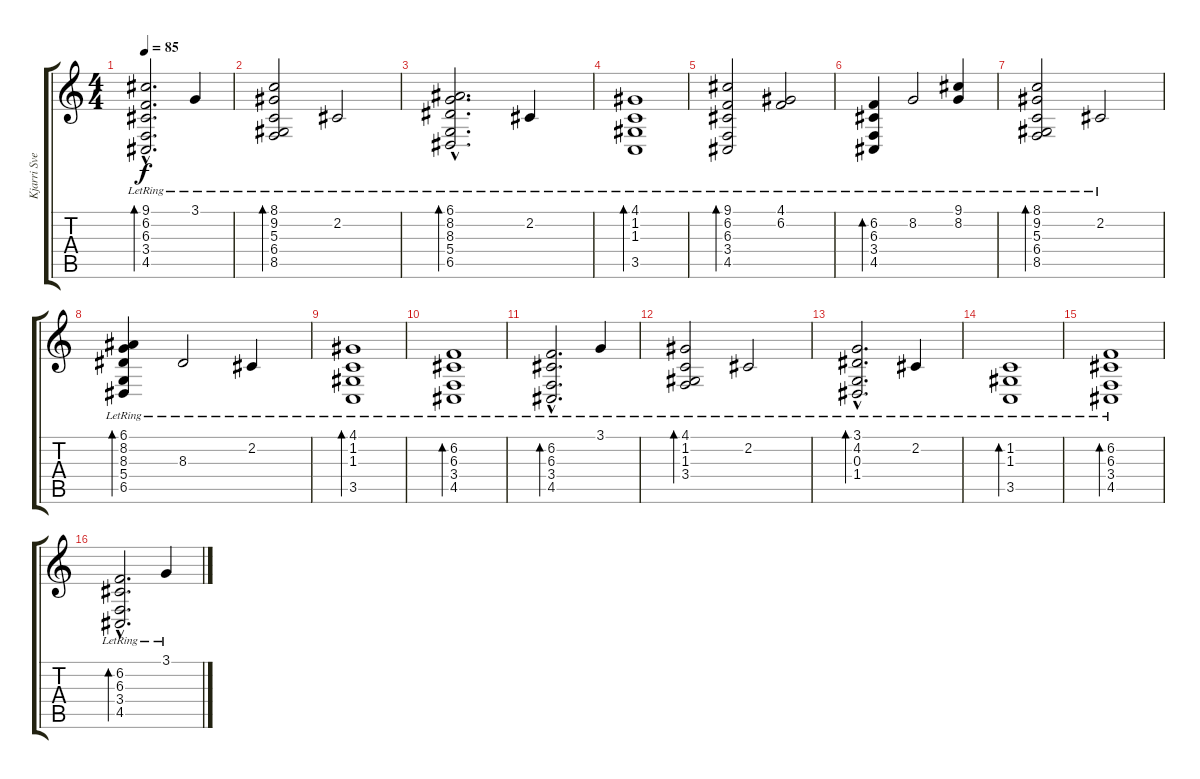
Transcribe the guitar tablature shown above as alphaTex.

\track ("Kjarri Sveinsson (Piano)" "Kjarri Sve") {instrument acousticgrandpiano}
\staff {score tabs}
\tuning (E4 B3 G3 D3 A2 D2) {hide}
\ts (4 4)
\tempo 85
\clef g2
\ks c
(9.1{hac lr} 6.2{hac lr} 6.3{hac lr} 3.4{hac lr} 4.5{hac lr}).2{d bd 60 dy f} 3.1{lr}.4 |
(8.1{lr} 9.2{lr} 5.3{lr} 6.4{lr} 8.5{lr}).2{bd 60} 2.2{lr}.2 |
(6.1{hac lr} 8.2{hac lr} 8.3{hac lr} 5.4{hac lr} 6.5{hac lr}).2{d bd 60} 2.2{lr}.4 |
(4.1{lr} 1.2{lr} 1.3{lr} 3.5{lr}).1{bd 60} |
(9.1{lr} 6.2{lr} 6.3{lr} 3.4{lr} 4.5{lr}).2{bd 60} (4.1{lr} 6.2{lr}).2 |
(6.2{lr} 6.3{lr} 3.4{lr} 4.5{lr}).4{bd 60} 8.2{lr}.2 (9.1{lr} 8.2{lr}).4 |
(8.1{lr} 9.2{lr} 5.3{lr} 6.4{lr} 8.5{lr}).2{bd 60} 2.2{lr}.2 |
(6.1{lr} 8.2{lr} 8.3{lr} 5.4{lr} 6.5{lr}).4{bd 60} 8.3{lr}.2 2.2{lr}.4 |
(4.1{lr} 1.2{lr} 1.3{lr} 3.5{lr}).1{bd 60} |
(6.2{lr} 6.3{lr} 3.4{lr} 4.5{lr}).1{bd 60} |
(6.2{hac lr} 6.3{hac lr} 3.4{hac lr} 4.5{hac lr}).2{d bd 60} 3.1{lr}.4 |
(4.1{lr} 1.2{lr} 1.3{lr} 3.4{lr}).2{bd 60} 2.2{lr}.2 |
(3.1{hac lr} 4.2{hac lr} 0.3{hac lr} 1.4{hac lr}).2{d bd 60} 2.2{lr}.4 |
(1.2{lr} 1.3{lr} 3.5{lr}).1{bd 60} |
(6.2{lr} 6.3{lr} 3.4{lr} 4.5{lr}).1{bd 60} |
(6.2{hac lr} 6.3{hac lr} 3.4{hac lr} 4.5{hac lr}).2{d bd 60} 3.1{lr}.4
